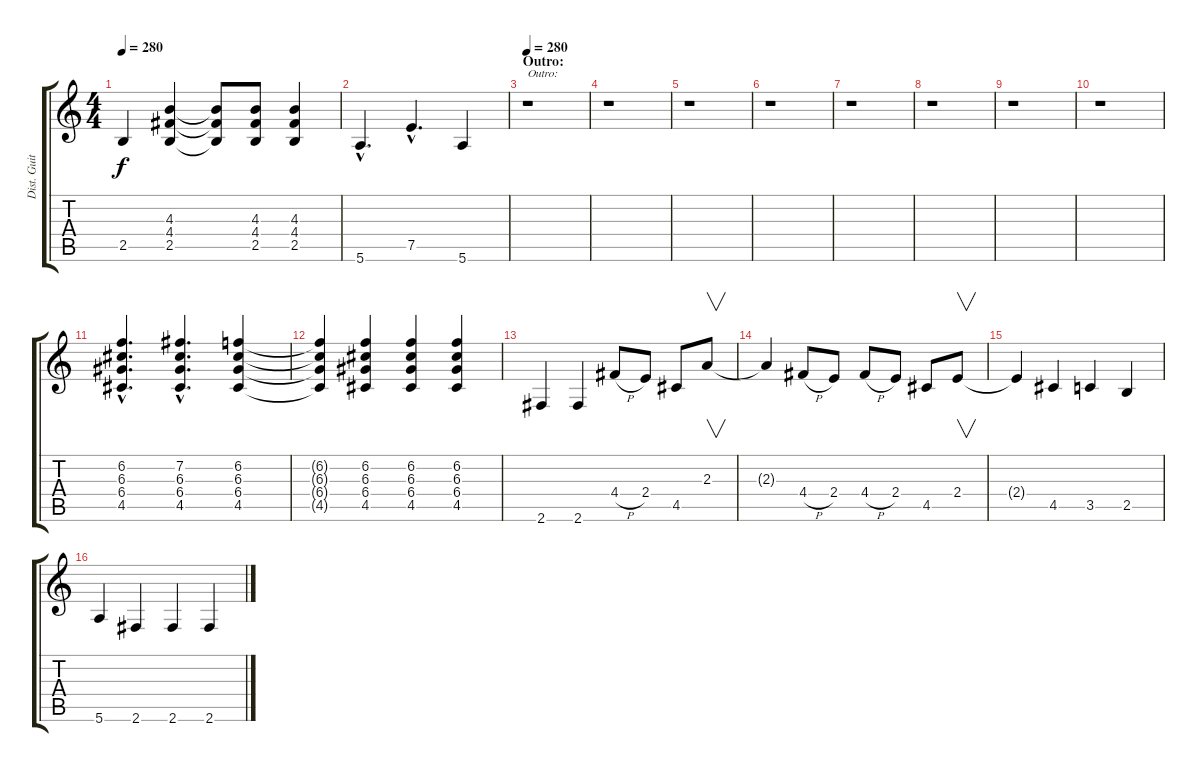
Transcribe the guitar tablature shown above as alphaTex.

\track ("Dist. Guitar 1" "Dist. Guit") {instrument overdrivenguitar}
\staff {score tabs}
\tuning (E4 B3 G3 D3 A2 E2) {hide}
\ts (4 4)
\tempo 280
\clef g2
\ks c
2.5.4{dy f} (4.3 4.4 2.5).4 (4.3{t} 4.4{t} 2.5{t}).8 (4.3 4.4 2.5).8 (4.3 4.4 2.5).4 |
5.6{hac}.4{d} 7.5{hac}.4{d} 5.6.4 |
\section ("" "Outro:")
\tempo 280
r.1{txt "Outro:"} |
r.1 |
r.1 |
r.1 |
r.1 |
r.1 |
r.1 |
r.1 |
(6.2{hac} 6.3{hac} 6.4{hac} 4.5{hac}).4{d} (7.2{hac} 6.3{hac} 6.4{hac} 4.5{hac}).4{d} (6.2 6.3 6.4 4.5).4 |
(6.2{t} 6.3{t} 6.4{t} 4.5{t}).4 (6.2 6.3 6.4 4.5).4 (6.2 6.3 6.4 4.5).4 (6.2 6.3 6.4 4.5).4 |
2.6.4 2.6.4 4.4{h}.8 2.4.8 4.5.8 2.3.8{v} |
2.3{t}.4 4.4{h}.8 2.4.8 4.4{h}.8 2.4.8 4.5.8 2.4.8{v} |
2.4{t}.4 4.5.4 3.5.4 2.5.4 |
5.6.4 2.6.4 2.6.4 2.6.4
